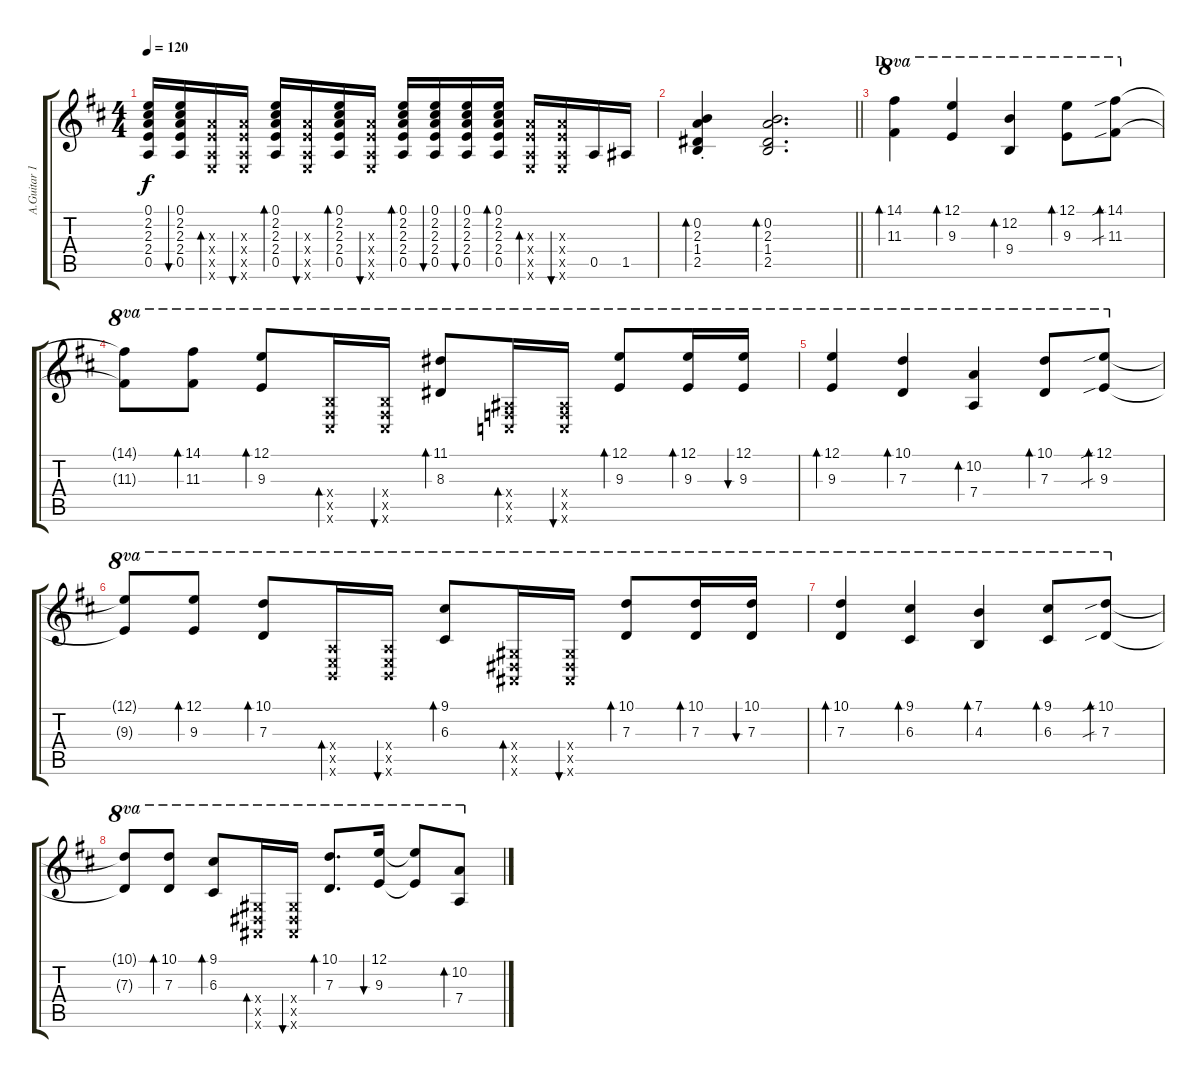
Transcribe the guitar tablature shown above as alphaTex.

\track ("A.Guitar 1" "A.Guitar 1") {instrument acousticguitarsteel}
\staff {score tabs}
\tuning (E4 B3 G3 D3 A2 E2) {hide}
\ts (4 4)
\tempo 120
\clef g2
\ks d
(0.1{t} 2.2{t} 2.3{t} 2.4{t} 0.5{t}).16{dy f} (0.1 2.2 2.3 2.4 0.5).16{bu 30} (2.3{x} 2.4{x} 0.5{x} 0.6{x}).16{bd 30} (2.3{x} 2.4{x} 0.5{x} 0.6{x}).16{bu 30} (0.1 2.2 2.3 2.4 0.5).16{bd 30} (2.3{x} 2.4{x} 0.5{x} 0.6{x}).16{bu 30} (0.1 2.2 2.3 2.4 0.5).16{bd 30} (2.3{x} 2.4{x} 0.5{x} 0.6{x}).16{bu 30} (0.1 2.2 2.3 2.4 0.5).16{bd 30} (0.1 2.2 2.3 2.4 0.5).16{bu 30} (0.1 2.2 2.3 2.4 0.5).16{bu 30} (0.1 2.2 2.3 2.4 0.5).16{bd 30} (2.3{x} 2.4{x} 0.5{x} 0.6{x}).16{bd 30} (2.3{x} 2.4{x} 0.5{x} 0.6{x}).16{bu 30} 0.5.16 1.5.16 |
\barLineRight lightlight
(0.2{st} 2.3{st} 1.4{st} 2.5{st}).4{bd 30} (0.2 2.3 1.4 2.5).2{d bd 30} |
\section ("" "D")
(14.1 11.3).4{bd 30 ot 8va} (12.1 9.3).4{bd 30 ot 8va} (12.2 9.4).4{bd 30 ot 8va} (12.1 9.3).8{bd 30 ot 8va} (14.1{sib} 11.3{sib}).8{bd 30 ot 8va} |
(14.1{t} 11.3{t}).8{ot 8va} (14.1 11.3).8{bd 30 ot 8va} (12.1 9.3).8{bd 30 ot 8va} (9.4{x} 9.5{x} 9.6{x}).16{bd 30 ot 8va} (9.4{x} 9.5{x} 9.6{x}).16{bu 30 ot 8va} (11.1 8.3).8{bd 30 ot 8va} (8.4{x} 8.5{x} 8.6{x}).16{bd 30 ot 8va} (8.4{x} 8.5{x} 8.6{x}).16{bu 30 ot 8va} (12.1 9.3).8{bd 30 ot 8va} (12.1 9.3).16{bd 30 ot 8va} (12.1 9.3).16{bu 30 ot 8va} |
(12.1 9.3).4{bd 30 ot 8va} (10.1 7.3).4{bd 30 ot 8va} (10.2 7.4).4{bd 30 ot 8va} (10.1 7.3).8{bd 30 ot 8va} (12.1{sib} 9.3{sib}).8{bd 30 ot 8va} |
(12.1{t} 9.3{t}).8{ot 8va} (12.1 9.3).8{bd 30 ot 8va} (10.1 7.3).8{bd 30 ot 8va} (7.4{x} 7.5{x} 7.6{x}).16{bd 30 ot 8va} (7.4{x} 7.5{x} 7.6{x}).16{bu 30 ot 8va} (9.1 6.3).8{bd 30 ot 8va} (6.4{x} 6.5{x} 6.6{x}).16{bd 30 ot 8va} (6.4{x} 6.5{x} 6.6{x}).16{bu 30 ot 8va} (10.1 7.3).8{bd 30 ot 8va} (10.1 7.3).16{bd 30 ot 8va} (10.1 7.3).16{bu 30 ot 8va} |
(10.1 7.3).4{bd 30 ot 8va} (9.1 6.3).4{bd 30 ot 8va} (7.1 4.3).4{bd 30 ot 8va} (9.1 6.3).8{bd 30 ot 8va} (10.1{sib} 7.3{sib}).8{bd 30 ot 8va} |
(10.1{t} 7.3{t}).8{ot 8va} (10.1 7.3).8{bd 30 ot 8va} (9.1 6.3).8{bd 30 ot 8va} (6.4{x} 6.5{x} 6.6{x}).16{bd 30 ot 8va} (6.4{x} 6.5{x} 6.6{x}).16{bu 30 ot 8va} (10.1 7.3).8{d bd 30 ot 8va} (12.1 9.3).16{bu 30 ot 8va} (12.1{t} 9.3{t}).8{ot 8va} (10.2 7.4).8{bd 30 ot 8va}
